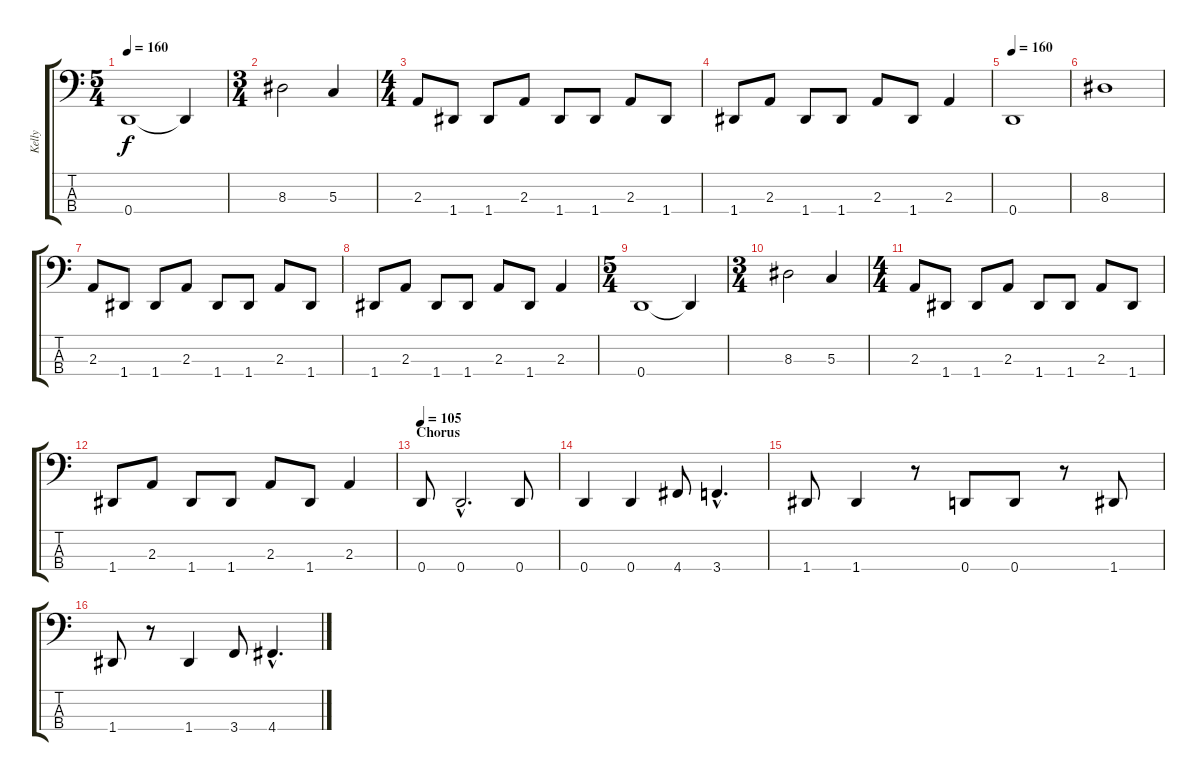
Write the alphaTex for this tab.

\track ("Kelly" "Kelly") {instrument electricbasspick}
\staff {score tabs}
\tuning (F2 C2 G1 D1) {hide}
\ts (5 4)
\tempo 160
\clef f4
\ks c
0.4.1{dy f} 0.4{t}.4 |
\ts (3 4)
8.3.2 5.3.4 |
\ts (4 4)
2.3.8 1.4.8 1.4.8 2.3.8 1.4.8 1.4.8 2.3.8 1.4.8 |
1.4.8 2.3.8 1.4.8 1.4.8 2.3.8 1.4.8 2.3.4 |
\tempo 160
0.4.1 |
8.3.1 |
2.3.8 1.4.8 1.4.8 2.3.8 1.4.8 1.4.8 2.3.8 1.4.8 |
1.4.8 2.3.8 1.4.8 1.4.8 2.3.8 1.4.8 2.3.4 |
\ts (5 4)
0.4.1 0.4{t}.4 |
\ts (3 4)
8.3.2 5.3.4 |
\ts (4 4)
2.3.8 1.4.8 1.4.8 2.3.8 1.4.8 1.4.8 2.3.8 1.4.8 |
1.4.8 2.3.8 1.4.8 1.4.8 2.3.8 1.4.8 2.3.4 |
\section ("" "Chorus")
\tempo 105
0.4.8 0.4{hac}.2{d} 0.4.8 |
0.4.4 0.4.4 4.4.8 3.4{hac}.4{d} |
1.4.8 1.4.4 r.8 0.4.8 0.4.8 r.8 1.4.8 |
1.4.8 r.8 1.4.4 3.4.8 4.4{hac}.4{d}
